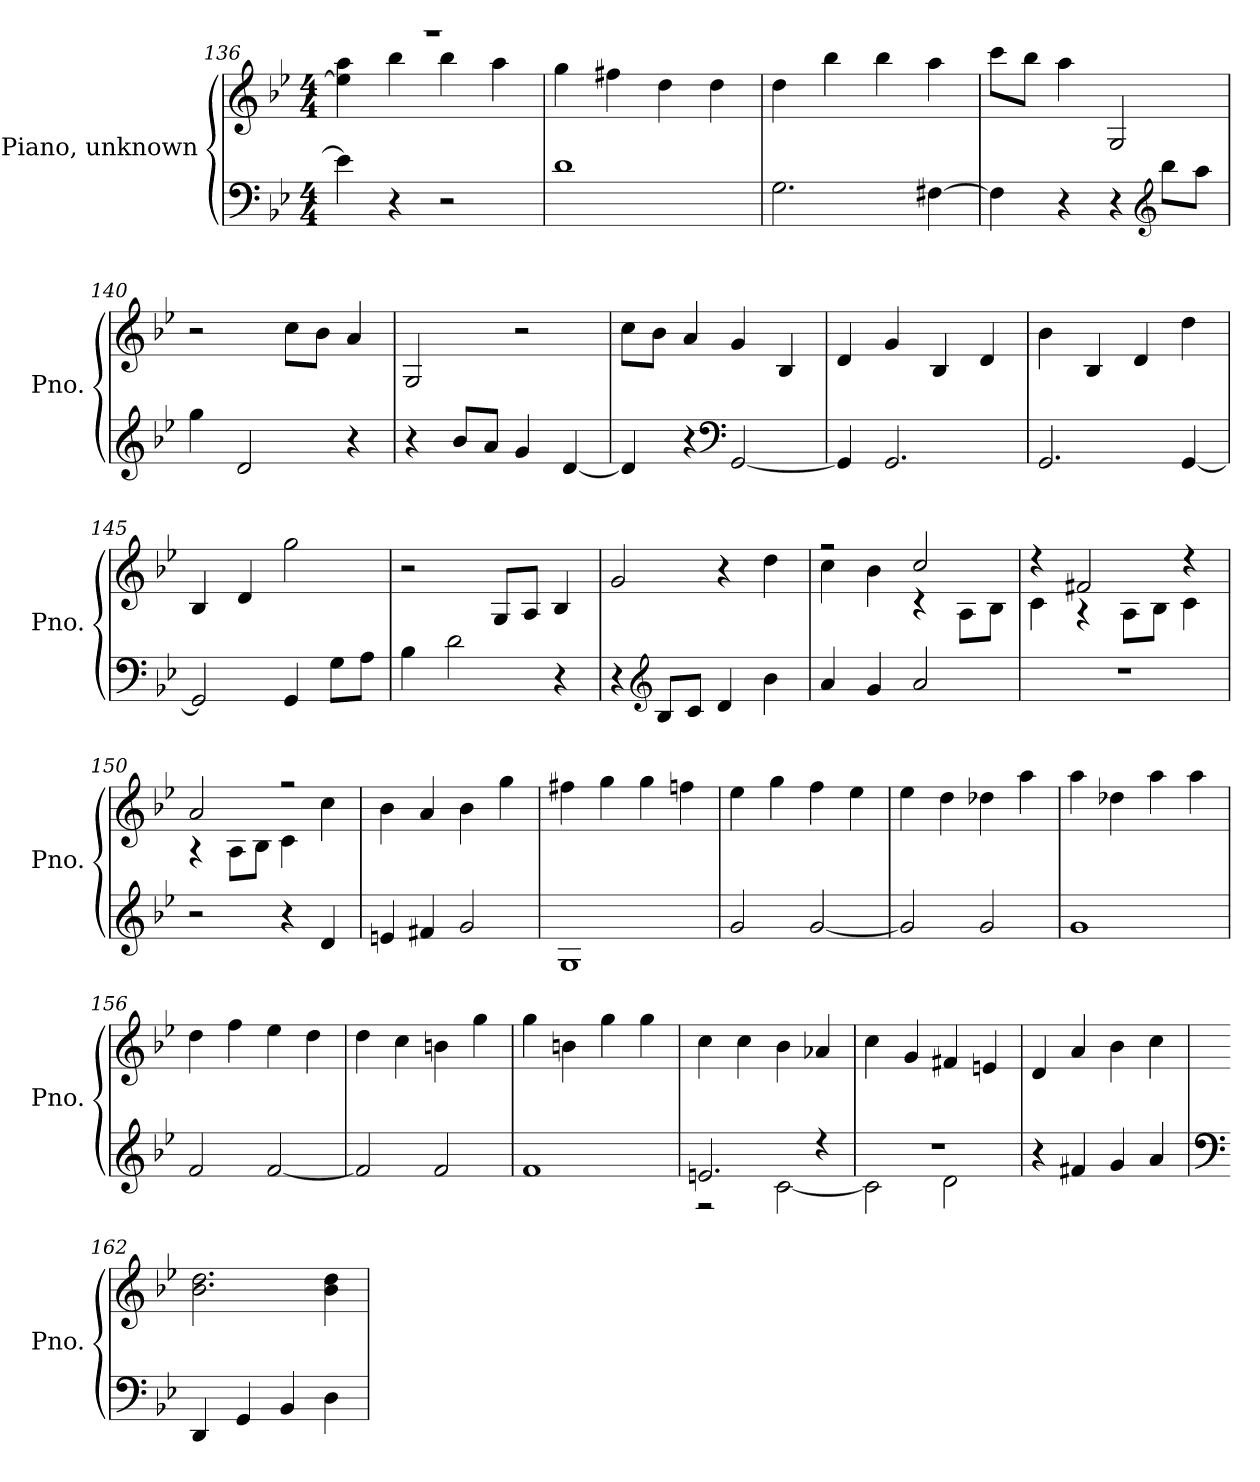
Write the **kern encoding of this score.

**kern	**kern
*part1	*part1
*staff2	*staff1
*I"Piano, unknown	*
*I'Pno.	*
*clefF4	*clefG2
*k[b-e-]	*k[b-e-]
*M4/4	*M4/4
=136	=136
*	*^
4e-\]	1r	4ee-\] 4aa\
4r	.	4bb-\
2r	.	4bb-\
.	.	4aa\
*	*v	*v
=137	=137
1d	4gg\
.	4ff#X\
.	4dd\
.	4dd\
!!LO:PB:g=z
=138	=138
2.G\	4dd\
.	4bb-\
.	4bb-\
[4F#X\	4aa\
=139	=139
4F#\]	8ccc\L
.	8bb-\J
4r	4aa\
4r	2G/
*clefG2	*
8bb-\L	.
8aa\J	.
=140	=140
4gg\	2r
2d/	.
.	8cc\L
.	8b-\J
4r	4a/
=141	=141
4r	2G/
8b-/L	.
8a/J	.
4g/	2r
[4d/	.
=142	=142
4d/]	8cc\L
.	8b-\J
4r	4a/
*clefF4	*
[2GG/	4g/
.	4B-/
=143	=143
4GG/]	4d/
2.GG/	4g/
.	4B-/
.	4d/
=144	=144
2.GG/	4b-\
.	4B-/
.	4d/
[4GG/	4dd\
!!LO:LB:g=z
=145	=145
2GG/]	4B-/
.	4d/
4GG/	2gg\
8G\L	.
8A\J	.
=146	=146
4B-\	2r
2d\	.
.	8G/L
.	8A/J
4r	4B-/
=147	=147
4r	2g/
*clefG2	*
8B-/L	.
8c/J	.
4d/	4r
4b-\	4dd\
=148	=148
*	*^
4a/	2r	4cc\
4g/	.	4b-\
2a/	2cc/	4r
.	.	8A\L
.	.	8B-\J
=149	=149	=149
1r	4r	4c\
.	2f#X/	4r
.	.	8A\L
.	.	8B-\J
.	4r	4c\
=150	=150	=150
2r	2a/	4r
.	.	8A\L
.	.	8B-\J
4r	2r	4c\
4d/	.	4cc\
*	*v	*v
!!LO:LB:g=z
=151	=151
4en/	4b-\
4f#X/	4a/
2g/	4b-\
.	4gg\
=152	=152
1G	4ff#X\
.	4gg\
.	4gg\
.	4ffn\
=153	=153
2g/	4ee-\
.	4gg\
[2g/	4ff\
.	4ee-\
=154	=154
2g/]	4ee-\
.	4dd\
2g/	4dd-X\
.	4aa\
=155	=155
1g	4aa\
.	4dd-X\
.	4aa\
.	4aa\
=156	=156
2f/	4dd\
.	4ff\
[2f/	4ee-\
.	4dd\
=157	=157
2f/]	4dd\
.	4cc\
2f/	4bn\
.	4gg\
!!LO:LB:g=z
=158	=158
1f	4gg\
.	4bn\
.	4gg\
.	4gg\
=159	=159
*^	*
2.en/	2r	4cc\
.	.	4cc\
.	[2c\	4b-\
4r	.	4a-X/
=160	=160	=160
1r	2c\]	4cc\
.	.	4g/
.	2d\	4f#X/
.	.	4en/
*v	*v	*
=161	=161
4r	4d/
4f#X/	4a/
4g/	4b-\
4a/	4cc\
=162	=162
*clefF4	*
4DD/	2.b-\ 2.dd\
4GG/	.
4BB-/	.
4D\	4b-\ 4dd\
=	=
*-	*-
